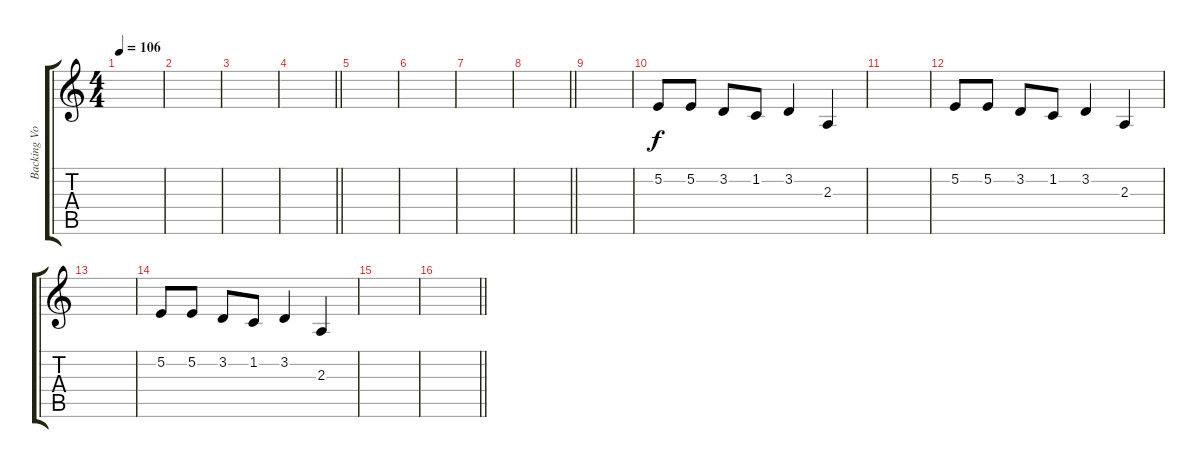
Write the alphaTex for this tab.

\track ("Backing Vocals" "Backing Vo") {instrument bassoon}
\staff {score tabs}
\tuning (E4 B3 G3 D3 A2 E2) {hide}
\ts (4 4)
\tempo 106
\clef g2
\ks c
|
|
|
\barLineRight lightlight
|
|
|
|
\barLineRight lightlight
|
|
5.2.8 5.2.8 3.2.8 1.2.8 3.2.4 2.3.4 |
|
5.2.8 5.2.8 3.2.8 1.2.8 3.2.4 2.3.4 |
|
5.2.8 5.2.8 3.2.8 1.2.8 3.2.4 2.3.4 |
|
\barLineRight lightlight
